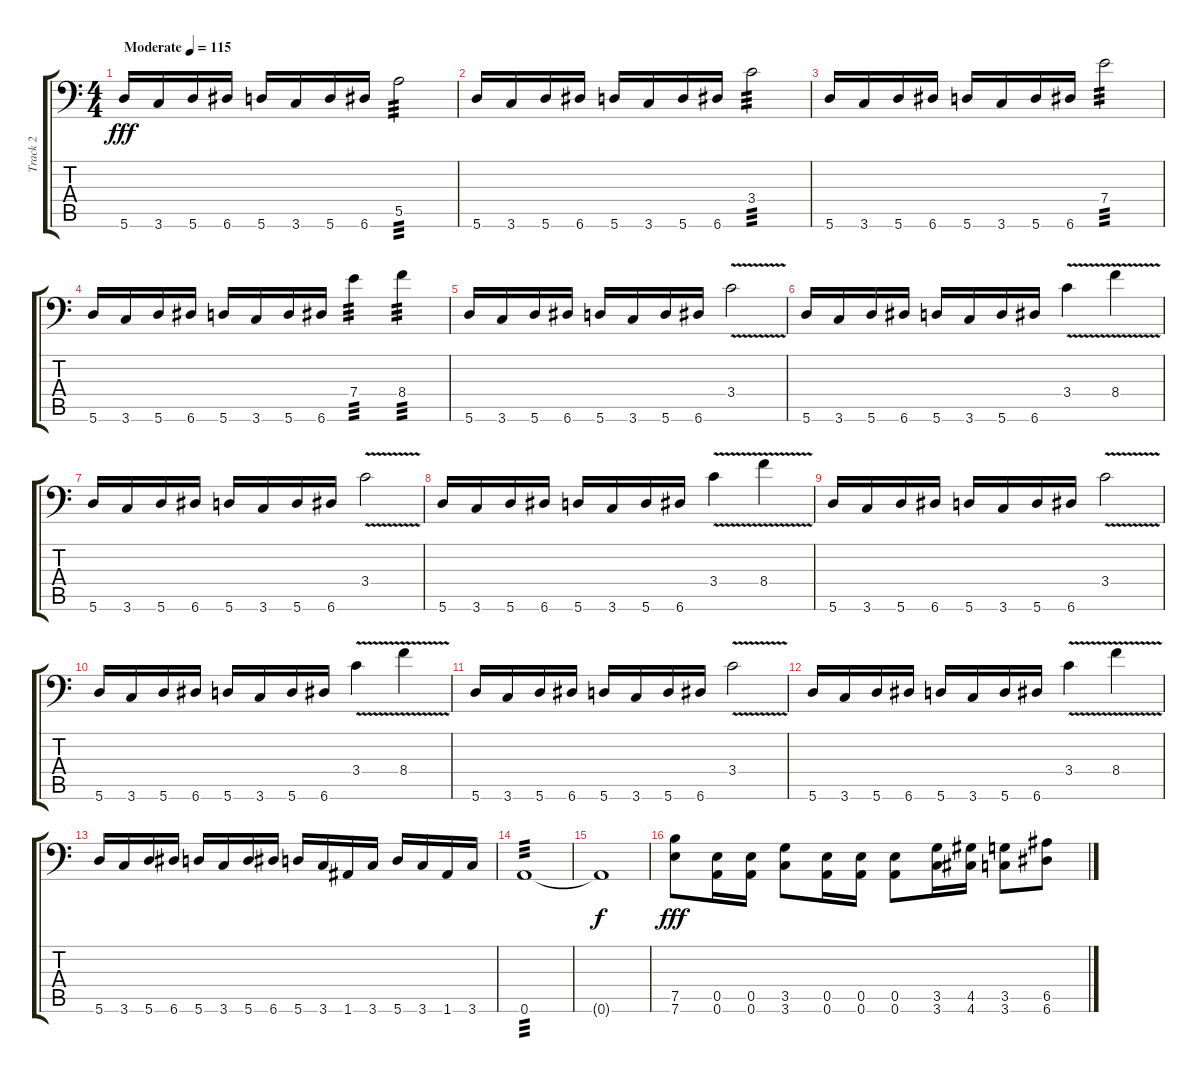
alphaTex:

\track ("Track 2" "Track 2") {instrument distortionguitar}
\staff {score tabs}
\tuning (B3 Gb3 D3 A2 E2 A1) {hide}
\ts (4 4)
\tempo (115 "Moderate")
\clef f4
\ks c
5.6.16{dy fff instrument distortionguitar} 3.6.16 5.6.16 6.6.16 5.6.16 3.6.16 5.6.16 6.6.16 5.5.2{tp 3} |
5.6.16 3.6.16 5.6.16 6.6.16 5.6.16 3.6.16 5.6.16 6.6.16 3.4.2{tp 3} |
5.6.16 3.6.16 5.6.16 6.6.16 5.6.16 3.6.16 5.6.16 6.6.16 7.4.2{tp 3} |
5.6.16 3.6.16 5.6.16 6.6.16 5.6.16 3.6.16 5.6.16 6.6.16 7.4.4{tp 3} 8.4.4{tp 3} |
5.6.16 3.6.16 5.6.16 6.6.16 5.6.16 3.6.16 5.6.16 6.6.16 3.4{v}.2 |
5.6.16 3.6.16 5.6.16 6.6.16 5.6.16 3.6.16 5.6.16 6.6.16 3.4{v}.4 8.4{v}.4 |
5.6.16 3.6.16 5.6.16 6.6.16 5.6.16 3.6.16 5.6.16 6.6.16 3.4{v}.2 |
5.6.16 3.6.16 5.6.16 6.6.16 5.6.16 3.6.16 5.6.16 6.6.16 3.4{v}.4 8.4{v}.4 |
5.6.16 3.6.16 5.6.16 6.6.16 5.6.16 3.6.16 5.6.16 6.6.16 3.4{v}.2 |
5.6.16 3.6.16 5.6.16 6.6.16 5.6.16 3.6.16 5.6.16 6.6.16 3.4{v}.4 8.4{v}.4 |
5.6.16 3.6.16 5.6.16 6.6.16 5.6.16 3.6.16 5.6.16 6.6.16 3.4{v}.2 |
5.6.16 3.6.16 5.6.16 6.6.16 5.6.16 3.6.16 5.6.16 6.6.16 3.4{v}.4 8.4{v}.4 |
5.6.16 3.6.16 5.6.16 6.6.16 5.6.16 3.6.16 5.6.16 6.6.16 5.6.16 3.6.16 1.6.16 3.6.16 5.6.16 3.6.16 1.6.16 3.6.16 |
0.6.1{tp 3} |
0.6{t}.1{dy f} |
(7.5 7.6).8{dy fff} (0.5 0.6).16 (0.5 0.6).16 (3.5 3.6).8 (0.5 0.6).16 (0.5 0.6).16 (0.5 0.6).8 (3.5 3.6).16 (4.5 4.6).16 (3.5 3.6).8 (6.5 6.6).8
